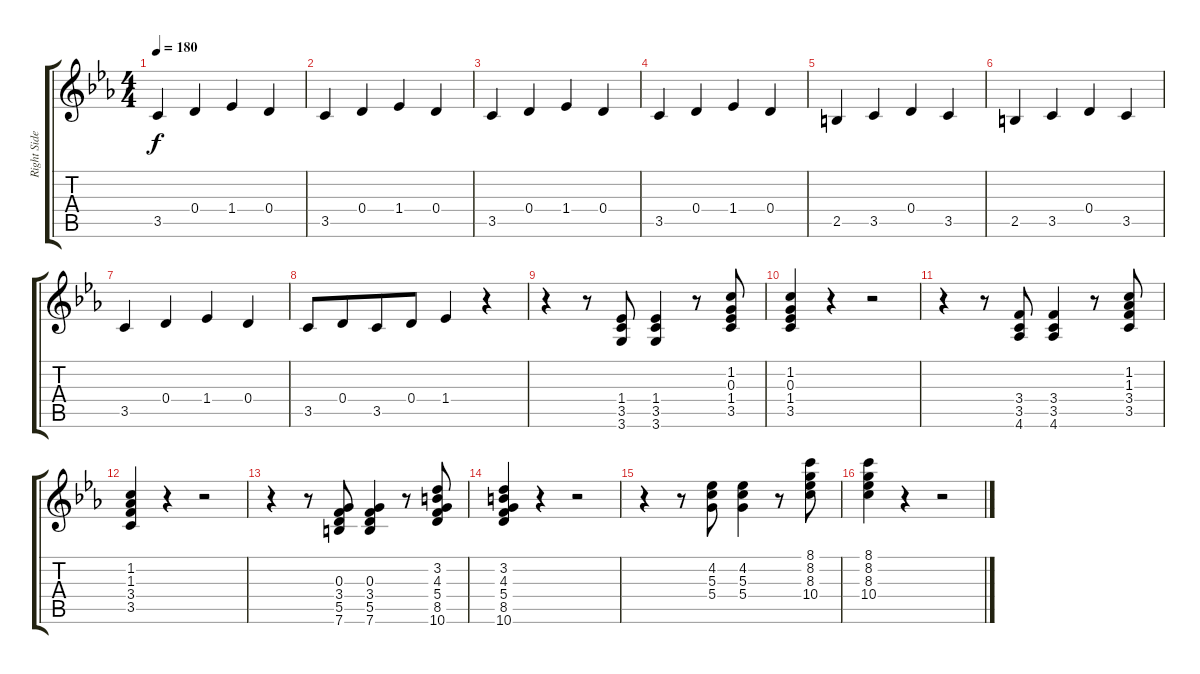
\track ("Right Side (L. H. Piano)" "Right Side") {instrument acousticguitarsteel}
\staff {score tabs}
\tuning (E4 B3 G3 D3 A2 E2) {hide}
\ts (4 4)
\tempo 180
\clef g2
\ks eb
3.5.4{dy f} 0.4.4 1.4.4 0.4.4 |
3.5.4 0.4.4 1.4.4 0.4.4 |
3.5.4 0.4.4 1.4.4 0.4.4 |
3.5.4 0.4.4 1.4.4 0.4.4 |
2.5.4 3.5.4 0.4.4 3.5.4 |
2.5.4 3.5.4 0.4.4 3.5.4 |
3.5.4 0.4.4 1.4.4 0.4.4 |
3.5.8 0.4.8{beam merge} 3.5.8 0.4.8 1.4.4 r.4 |
r.4 r.8 (1.4 3.5 3.6).8 (1.4 3.5 3.6).4 r.8 (1.2 0.3 1.4 3.5).8 |
(1.2 0.3 1.4 3.5).4 r.4 r.2 |
r.4 r.8 (3.4 3.5 4.6).8 (3.4 3.5 4.6).4 r.8 (1.2 1.3 3.4 3.5).8 |
(1.2 1.3 3.4 3.5).4 r.4 r.2 |
r.4 r.8 (0.3 3.4 5.5 7.6).8 (0.3 3.4 5.5 7.6).4 r.8 (3.2 4.3 5.4 8.5 10.6).8 |
(3.2 4.3 5.4 8.5 10.6).4 r.4 r.2 |
r.4 r.8 (4.2 5.3 5.4).8 (4.2 5.3 5.4).4 r.8 (8.1 8.2 8.3 10.4).8 |
(8.1 8.2 8.3 10.4).4 r.4 r.2
